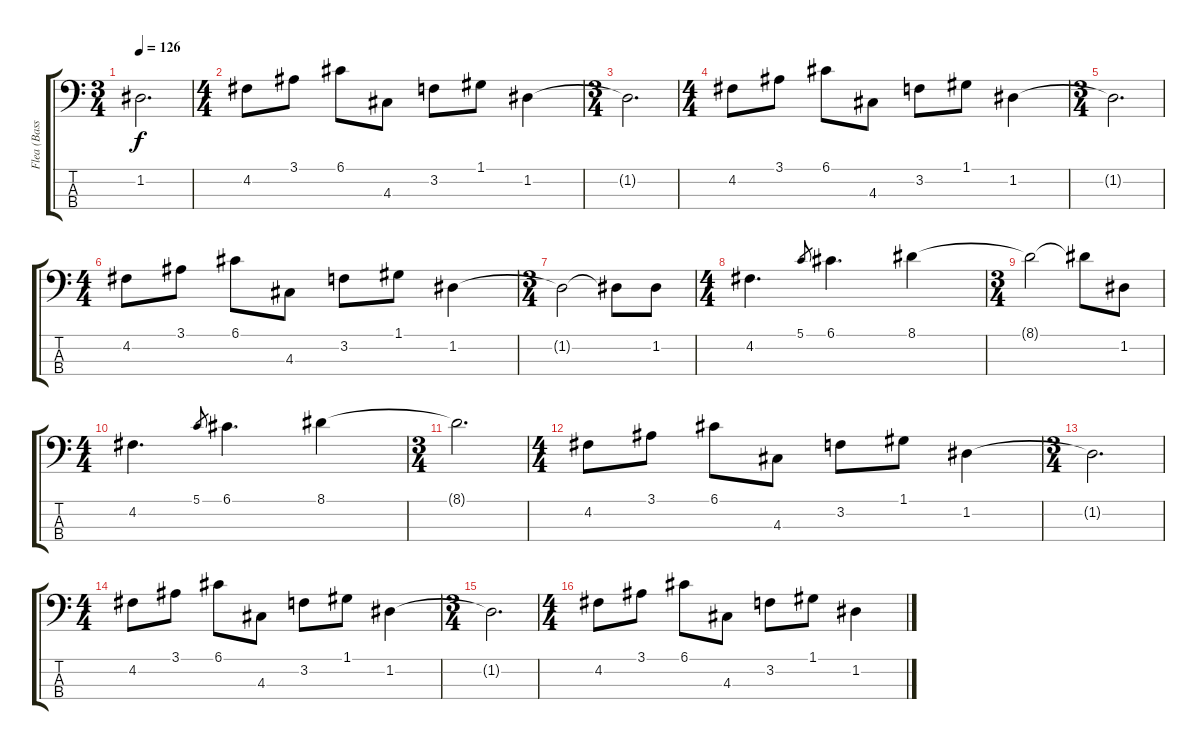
\track ("Flea (Bass)" "Flea (Bass") {instrument electricbassfinger}
\staff {score tabs}
\tuning (G2 D2 A1 D1) {hide}
\ts (3 4)
\tempo 126
\clef f4
\ks c
1.2{t}.2{d dy f} |
\ts (4 4)
4.2.8 3.1.8 6.1.8 4.3.8 3.2.8 1.1.8 1.2.4 |
\ts (3 4)
1.2{t}.2{d} |
\ts (4 4)
4.2.8 3.1.8 6.1.8 4.3.8 3.2.8 1.1.8 1.2.4 |
\ts (3 4)
1.2{t}.2{d} |
\ts (4 4)
4.2.8 3.1.8 6.1.8 4.3.8 3.2.8 1.1.8 1.2.4 |
\ts (3 4)
1.2{t}.2 1.2{t}.8 1.2.8 |
\ts (4 4)
4.2.4{d} 5.1.8{gr} 6.1.4{d} 8.1.4 |
\ts (3 4)
8.1{t}.2 8.1{t}.8 1.2.8 |
\ts (4 4)
4.2.4{d} 5.1.8{gr} 6.1.4{d} 8.1.4 |
\ts (3 4)
8.1{t}.2{d} |
\ts (4 4)
4.2.8{volume 6} 3.1.8 6.1.8 4.3.8 3.2.8 1.1.8 1.2.4 |
\ts (3 4)
1.2{t}.2{d} |
\ts (4 4)
4.2.8 3.1.8 6.1.8 4.3.8 3.2.8 1.1.8 1.2.4 |
\ts (3 4)
1.2{t}.2{d} |
\ts (4 4)
4.2.8{volume 0} 3.1.8 6.1.8 4.3.8 3.2.8 1.1.8 1.2.4
